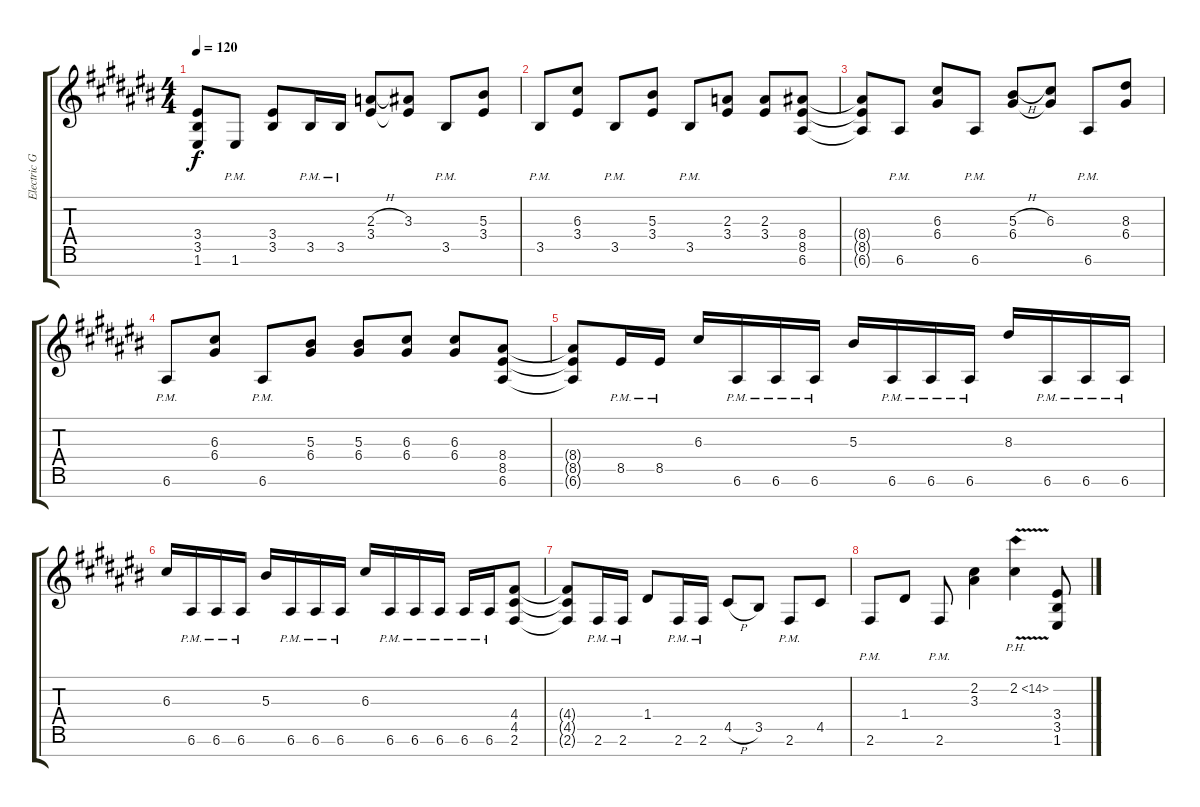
\track ("Electric Guitar 3" "Electric G") {instrument distortionguitar}
\staff {score tabs}
\tuning (E4 B3 G3 D3 A2 E2 B1) {hide}
\ts (4 4)
\tempo 120
\clef g2
\ks c#
(3.4{t} 3.5{t} 1.6{t}).8{dy f} 1.6{pm}.8 (3.4 3.5).8 3.5{pm}.16 3.5{pm}.16 (2.3{h} 3.4).8 (3.3 3.4{t}).8 3.5{pm}.8 (5.3 3.4).8 |
3.5{pm}.8 (6.3 3.4).8 3.5{pm}.8 (5.3 3.4).8 3.5{pm}.8 (2.3 3.4).8 (2.3 3.4).8 (8.4 8.5 6.6).8 |
(8.4{t} 8.5{t} 6.6{t}).8 6.6{pm}.8 (6.3 6.4).8 6.6{pm}.8 (5.3{h} 6.4).8 (6.3 6.4{t}).8 6.6{pm}.8 (8.3 6.4).8 |
6.6{pm}.8 (6.3 6.4).8 6.6{pm}.8 (5.3 6.4).8 (5.3 6.4).8 (6.3 6.4).8 (6.3 6.4).8 (8.4 8.5 6.6).8 |
(8.4{t} 8.5{t} 6.6{t}).8 8.5{pm}.16 8.5{pm}.16 6.3.16 6.6{pm}.16 6.6{pm}.16 6.6{pm}.16 5.3.16 6.6{pm}.16 6.6{pm}.16 6.6{pm}.16 8.3.16 6.6{pm}.16 6.6{pm}.16 6.6{pm}.16 |
6.3.16 6.6{pm}.16 6.6{pm}.16 6.6{pm}.16 5.3.16 6.6{pm}.16 6.6{pm}.16 6.6{pm}.16 6.3.16 6.6{pm}.16 6.6{pm}.16 6.6{pm}.16 6.6{pm}.16 6.6{pm}.16 (4.4 4.5 2.6).8 |
(4.4{t} 4.5{t} 2.6{t}).8 2.6{pm}.16 2.6{pm}.16 1.4.8 2.6{pm}.16 2.6{pm}.16 4.5{h}.8 3.5.8 2.6{pm}.8 4.5.8 |
2.6{pm}.8 1.4.8 2.6{pm}.8 (2.2 3.3).4 2.2{ph 12 v}.4 (3.4 3.5 1.6).8
